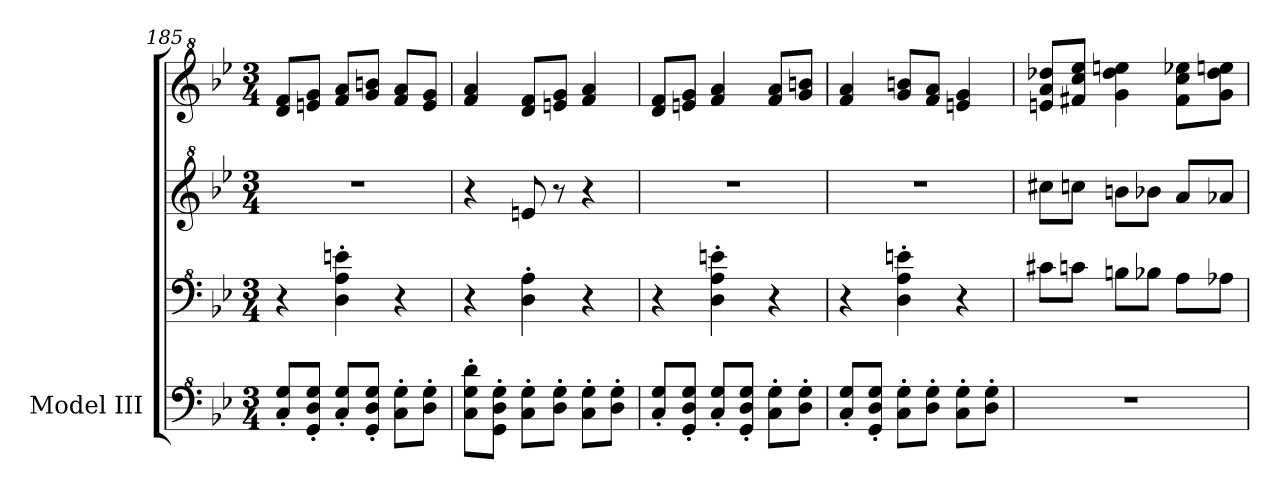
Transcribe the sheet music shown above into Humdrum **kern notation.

**kern	**kern	**kern	**kern
*part1	*part1	*part1	*part1
*staff4	*staff3	*staff2	*staff1
*I"Model III	*	*	*
*clefF^4	*clefF^4	*clefG^2	*clefG^2
*k[b-e-]	*k[b-e-]	*k[b-e-]	*k[b-e-]
*M3/4	*M3/4	*M3/4	*M3/4
*MM155	*MM155	*MM155	*MM155
=185	=185	=185	=185
8c/' 8g/'L	4r	2.r	8dd/ 8ff/L
8G/' 8d/' 8g/'J	.	.	8een/ 8gg/J
8c/' 8g/'L	4d\' 4a\' 4een\'	.	8ff/ 8aa/L
8G/' 8d/' 8g/'J	.	.	8gg/ 8bbn/J
8c\' 8g\'L	4r	.	8ff/ 8aa/L
8d\' 8g\'J	.	.	8ee/ 8gg/J
=186	=186	=186	=186
*	*	*	*MM166
8c\' 8g\' 8dd\'L	4r	4r	4ff/ 4aa/
8G\' 8d\' 8g\'J	.	.	.
8c\' 8g\'L	4d\' 4a\'	8een/	8dd/ 8ff/L
8d\' 8g\'J	.	8r	8een/ 8gg/J
8c\' 8g\'L	4r	4r	4ff/ 4aa/
8d\' 8g\'J	.	.	.
=187	=187	=187	=187
*	*	*	*MM177
8c/' 8g/'L	4r	2.r	8dd/ 8ff/L
8G/' 8d/' 8g/'J	.	.	8een/ 8gg/J
8c/' 8g/'L	4d\' 4a\' 4een\'	.	4ff/ 4aa/
8G/' 8d/' 8g/'J	.	.	.
8c\' 8g\'L	4r	.	8ff/ 8aa/L
8d\' 8g\'J	.	.	8gg/ 8bbn/J
!!LO:PB:g=z
=188	=188	=188	=188
*	*	*	*MM188
8c/' 8g/'L	4r	2.r	4ff/ 4aa/
8G/' 8d/' 8g/'J	.	.	.
8c\' 8g\'L	4d\' 4a\' 4een\'	.	8gg/ 8bbn/L
8d\' 8g\'J	.	.	8ff/ 8aa/J
8c\' 8g\'L	4r	.	4een/ 4gg/
8d\' 8g\'J	.	.	.
=189	=189	=189	=189
*	*	*	*MM199
2.r	8cc#X\L	8ccc#X\L	8een/ 8aa/ 8ddd-X/L
.	8ccn\J	8cccn\J	8ff#X/ 8ccc/ 8eee-/J
.	8bn\L	8bbn\L	4gg\ 4ddd-\ 4eeen\
.	8b-X\J	8bb-X\J	.
.	8a\L	8aa/L	8ff#\ 8ccc\ 8eee-X\L
.	8a-X\J	8aa-X/J	8gg\ 8ddd-\ 8eeen\J
=	=	=	=
*-	*-	*-	*-
